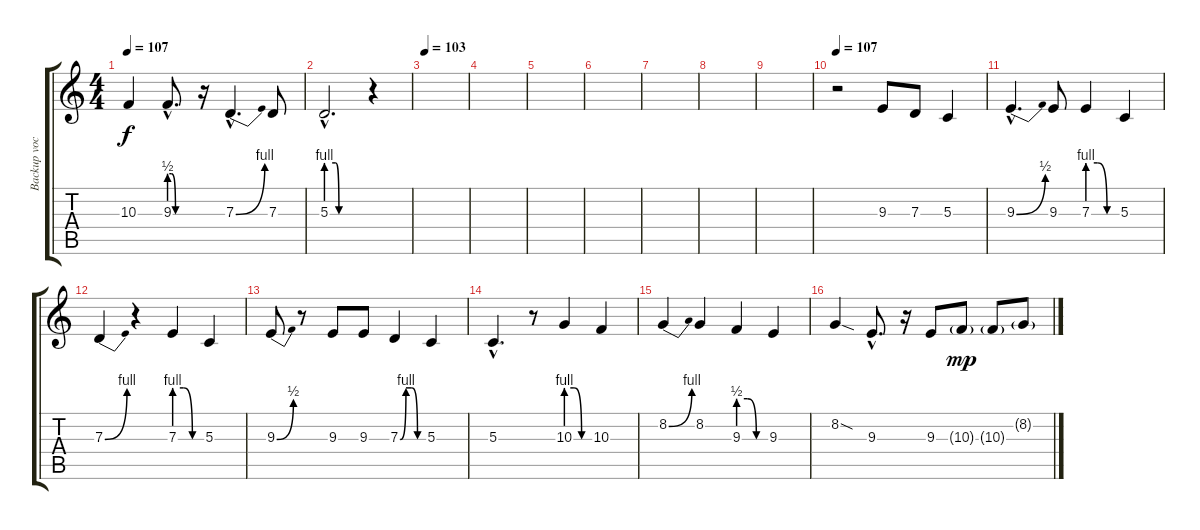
\track ("Backup vocal" "Backup voc") {instrument synthvoice}
\staff {score tabs}
\tuning (E4 B3 G3 D3 A2 E2) {hide}
\ts (4 4)
\tempo 107
\clef g2
\ks c
10.3.4{dy f} 9.3{be (custom 0 2 5 2 15 0 60 0) hac}.8{d} r.16 7.3{be (bend 0 0 60 4) hac}.4{d} 7.3.8 |
5.3{be (custom 0 4 15 4 20 0 60 0) hac}.2{d} r.4 |
\section ("" "")
\tempo 103
|
|
|
|
|
|
|
\tempo 107
r.2 9.3.8 7.3.8 5.3.4 |
\section ("" "")
9.3{be (bend 0 0 60 2) hac}.4{d} 9.3.8 7.3{be (custom 0 4 20 4 40 0 60 0)}.4 5.3.4 |
7.3{be (bend 0 0 60 4)}.4 r.4 7.3{be (custom 0 4 20 4 40 0 60 0)}.4 5.3.4 |
9.3{be (bend 0 0 60 2)}.8 r.8 9.3.8 9.3.8 7.3{be (custom 0 0 15 4 30 4 45 0 60 0)}.4 5.3.4 |
5.3{hac}.4{d} r.8 10.3{be (custom 0 4 20 4 40 0 60 0)}.4 10.3.4 |
8.2{be (bend 0 0 60 4)}.4 8.2.4 9.3{be (custom 0 2 20 2 40 0 60 0)}.4 9.3.4 |
8.2{sod}.4 9.3{hac}.8{d} r.16 9.3.8 10.3{g}.8{dy mp} 10.3{g}.8 8.2{g}.8
